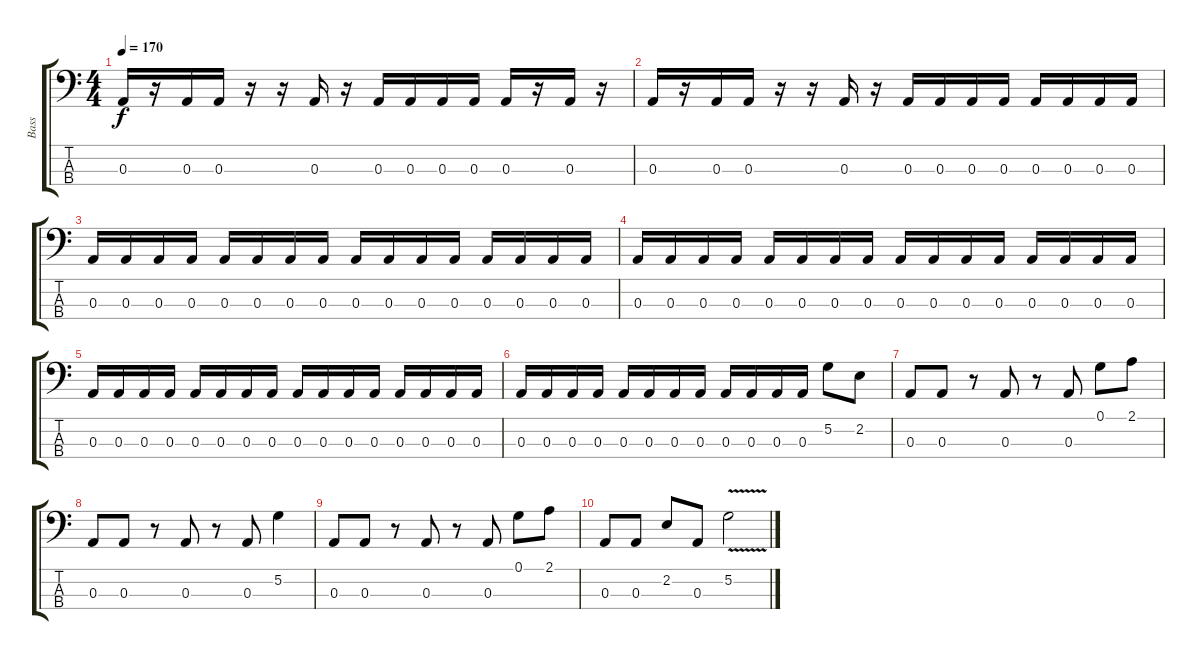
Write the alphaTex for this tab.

\track ("Bass" "Bass") {instrument electricbasspick}
\staff {score tabs}
\tuning (G2 D2 A1 E1) {hide}
\ts (4 4)
\tempo 170
\clef f4
\ks c
0.3.16{dy f} r.16 0.3.16 0.3.16 r.16 r.16 0.3.16 r.16 0.3.16 0.3.16 0.3.16 0.3.16 0.3.16 r.16 0.3.16 r.16 |
0.3.16 r.16 0.3.16 0.3.16 r.16 r.16 0.3.16 r.16 0.3.16 0.3.16 0.3.16 0.3.16 0.3.16 0.3.16 0.3.16 0.3.16 |
0.3.16 0.3.16 0.3.16 0.3.16 0.3.16 0.3.16 0.3.16 0.3.16 0.3.16 0.3.16 0.3.16 0.3.16 0.3.16 0.3.16 0.3.16 0.3.16 |
0.3.16 0.3.16 0.3.16 0.3.16 0.3.16 0.3.16 0.3.16 0.3.16 0.3.16 0.3.16 0.3.16 0.3.16 0.3.16 0.3.16 0.3.16 0.3.16 |
0.3.16 0.3.16 0.3.16 0.3.16 0.3.16 0.3.16 0.3.16 0.3.16 0.3.16 0.3.16 0.3.16 0.3.16 0.3.16 0.3.16 0.3.16 0.3.16 |
0.3.16 0.3.16 0.3.16 0.3.16 0.3.16 0.3.16 0.3.16 0.3.16 0.3.16 0.3.16 0.3.16 0.3.16 5.2.8 2.2.8 |
0.3.8 0.3.8 r.8 0.3.8 r.8 0.3.8 0.1.8 2.1.8 |
0.3.8 0.3.8 r.8 0.3.8 r.8 0.3.8 5.2.4 |
0.3.8 0.3.8 r.8 0.3.8 r.8 0.3.8 0.1.8 2.1.8 |
0.3.8 0.3.8 2.2.8 0.3.8 5.2{v}.2
